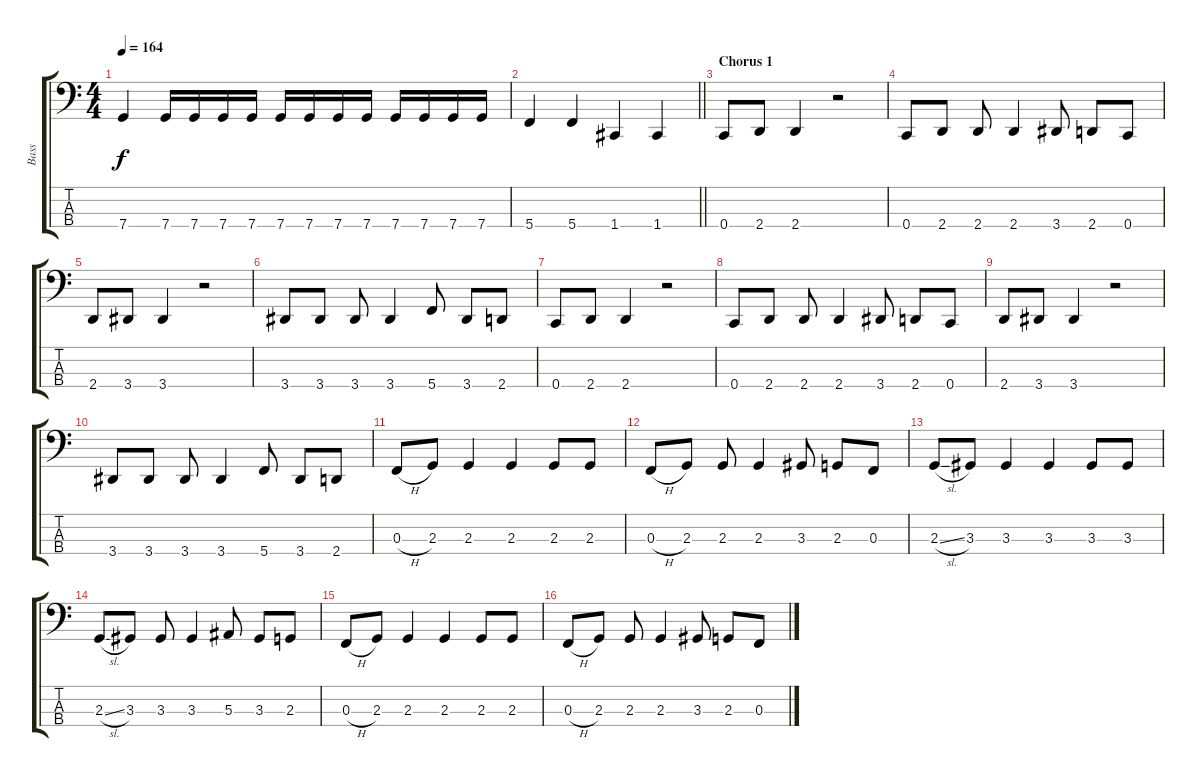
\track ("Bass" "Bass") {instrument electricbasspick}
\staff {score tabs}
\tuning (Eb2 Bb1 F1 C1) {hide}
\ts (4 4)
\tempo 164
\clef f4
\ks c
7.4.4{dy f} 7.4.16 7.4.16 7.4.16 7.4.16 7.4.16 7.4.16 7.4.16 7.4.16 7.4.16 7.4.16 7.4.16 7.4.16 |
\barLineRight lightlight
5.4.4 5.4.4 1.4.4 1.4.4 |
\section ("" "Chorus 1")
0.4.8 2.4.8 2.4.4 r.2 |
0.4.8 2.4.8 2.4.8 2.4.4 3.4.8 2.4.8 0.4.8 |
2.4.8 3.4.8 3.4.4 r.2 |
3.4.8 3.4.8 3.4.8 3.4.4 5.4.8 3.4.8 2.4.8 |
0.4.8 2.4.8 2.4.4 r.2 |
0.4.8 2.4.8 2.4.8 2.4.4 3.4.8 2.4.8 0.4.8 |
2.4.8 3.4.8 3.4.4 r.2 |
3.4.8 3.4.8 3.4.8 3.4.4 5.4.8 3.4.8 2.4.8 |
0.3{h}.8 2.3.8 2.3.4 2.3.4 2.3.8 2.3.8 |
0.3{h}.8 2.3.8 2.3.8 2.3.4 3.3.8 2.3.8 0.3.8 |
2.3{sl}.8 3.3.8 3.3.4 3.3.4 3.3.8 3.3.8 |
2.3{sl}.8 3.3.8 3.3.8 3.3.4 5.3.8 3.3.8 2.3.8 |
0.3{h}.8 2.3.8 2.3.4 2.3.4 2.3.8 2.3.8 |
0.3{h}.8 2.3.8 2.3.8 2.3.4 3.3.8 2.3.8 0.3.8
